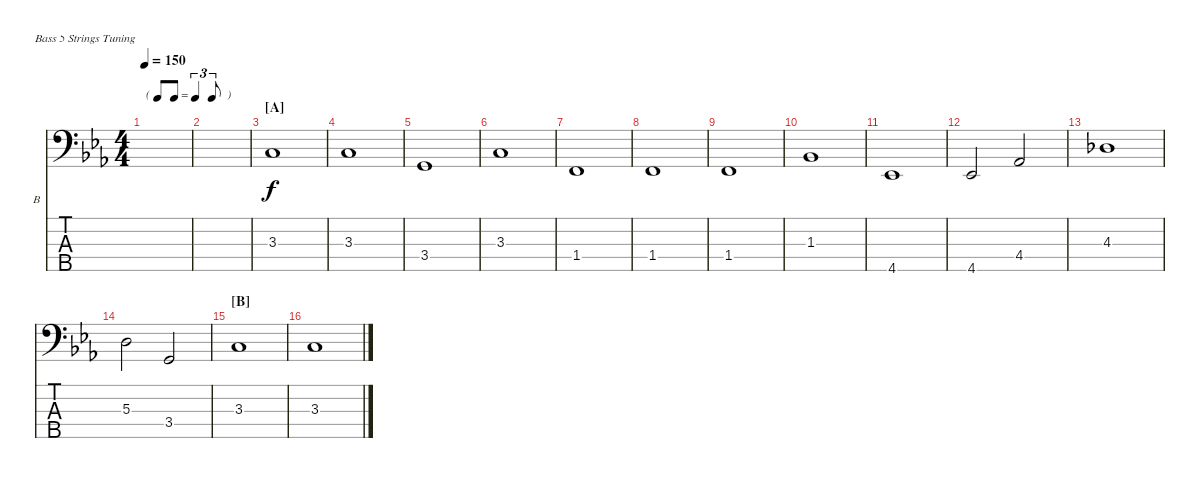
\defaultSystemsLayout 4
\bracketExtendMode nobrackets
\firstSystemTrackNameOrientation horizontal
\otherSystemsTrackNameOrientation horizontal
\chordDiagramsInScore
\track ("Bass" "B") {instrument electricbassfinger}
\staff {score tabs}
\tuning (G2 D2 A1 E1 B0)
\ts (4 4)
\tf triplet8th
\tempo 150
\clef f4
\scale
0.530303
\ks cminor
|
\scale
0.234848 |
\section ("A" "")
\scale
0.234848 3.3.1 |
\scale
0.333333 3.3.1 |
\scale
0.333333 3.4.1 |
\scale
0.333333 3.3.1 |
\scale
0.333333 1.4.1 |
\scale
0.333333 1.4.1 |
\scale
0.333333 1.4.1 |
\scale
0.333333 1.3.1 |
\scale
0.333333 4.5.1 |
\scale
0.333333 4.5.2 4.4.2 |
\scale
0.333333 4.3.1 |
\scale
0.333333 5.3.2 3.4.2 |
\section ("B" "")
\scale
0.333333 3.3.1 |
\scale
0.333333 3.3.1
